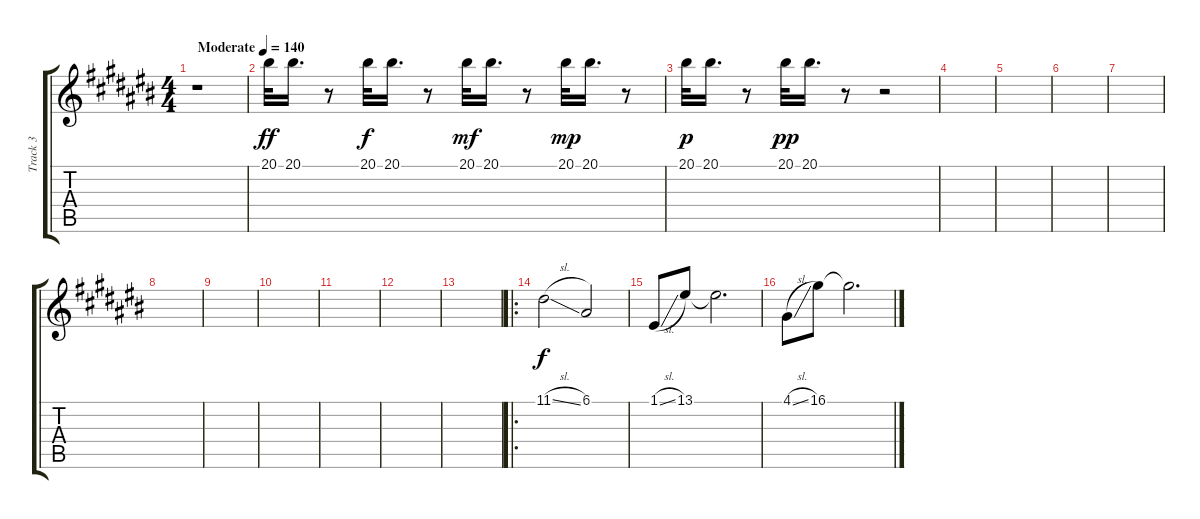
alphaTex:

\track ("Track 3" "Track 3") {instrument piccolo}
\staff {score tabs}
\tuning (E4 B3 G3 D3 A2 E2) {hide}
\ts (4 4)
\tempo (140 "Moderate")
\clef g2
\ks c#
r.1{dy ff instrument piccolo} |
20.1.32 20.1.16{d} r.8 20.1.32{dy f} 20.1.16{d} r.8 20.1.32{dy mf} 20.1.16{d} r.8 20.1.32{dy mp} 20.1.16{d} r.8 |
20.1.32{dy p} 20.1.16{d} r.8 20.1.32{dy pp} 20.1.16{d} r.8 r.2 |
|
|
|
|
|
|
|
|
|
|
\ro
11.1{sl}.2{dy f} 6.1.2 |
1.1{sl}.8 13.1.8 13.1{t}.2{d} |
4.1{sl}.8 16.1.8 16.1{t}.2{d}
